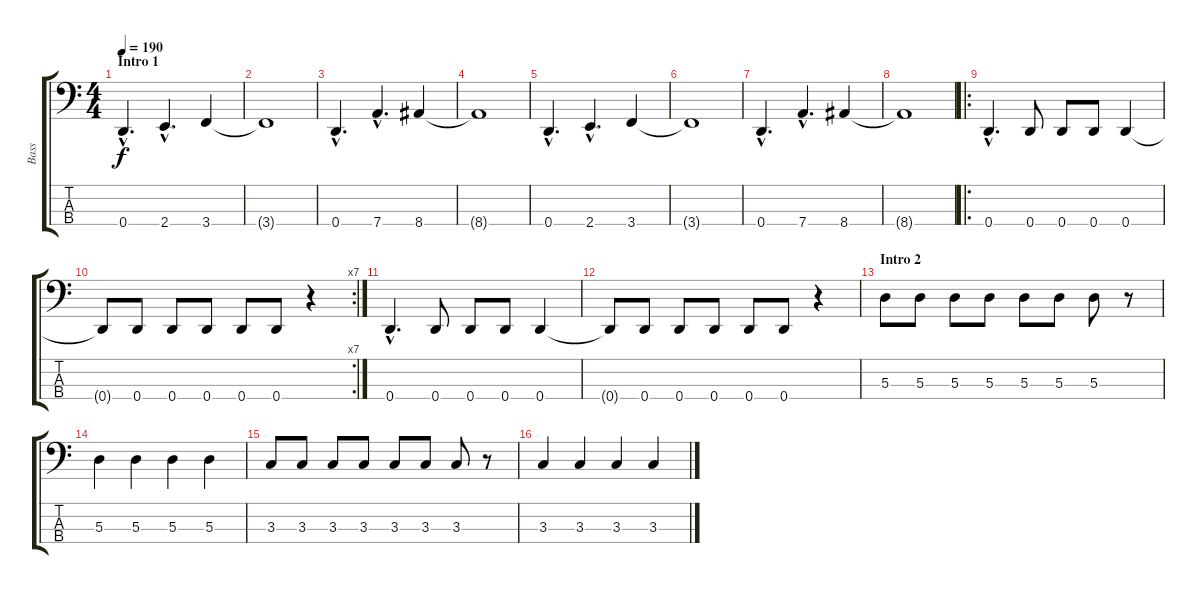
\track ("Bass" "Bass") {instrument electricbasspick}
\staff {score tabs}
\tuning (G2 D2 A1 D1) {hide}
\ts (4 4)
\section ("" "Intro 1")
\tempo 190
\clef f4
\ks c
0.4{hac}.4{d dy f instrument electricbasspick} 2.4{hac}.4{d} 3.4.4 |
3.4{t}.1 |
0.4{hac}.4{d} 7.4{hac}.4{d} 8.4.4 |
8.4{t}.1 |
0.4{hac}.4{d} 2.4{hac}.4{d} 3.4.4 |
3.4{t}.1 |
0.4{hac}.4{d} 7.4{hac}.4{d} 8.4.4 |
8.4{t}.1 |
\ro
0.4{hac}.4{d} 0.4.8 0.4.8 0.4.8 0.4.4 |
\rc 7
0.4{t}.8 0.4.8 0.4.8 0.4.8 0.4.8 0.4.8 r.4 |
0.4{hac}.4{d} 0.4.8 0.4.8 0.4.8 0.4.4 |
0.4{t}.8 0.4.8 0.4.8 0.4.8 0.4.8 0.4.8 r.4 |
\section ("" "Intro 2")
5.3.8 5.3.8 5.3.8 5.3.8 5.3.8 5.3.8 5.3.8 r.8 |
5.3.4 5.3.4 5.3.4 5.3.4 |
3.3.8 3.3.8 3.3.8 3.3.8 3.3.8 3.3.8 3.3.8 r.8 |
3.3.4 3.3.4 3.3.4 3.3.4
